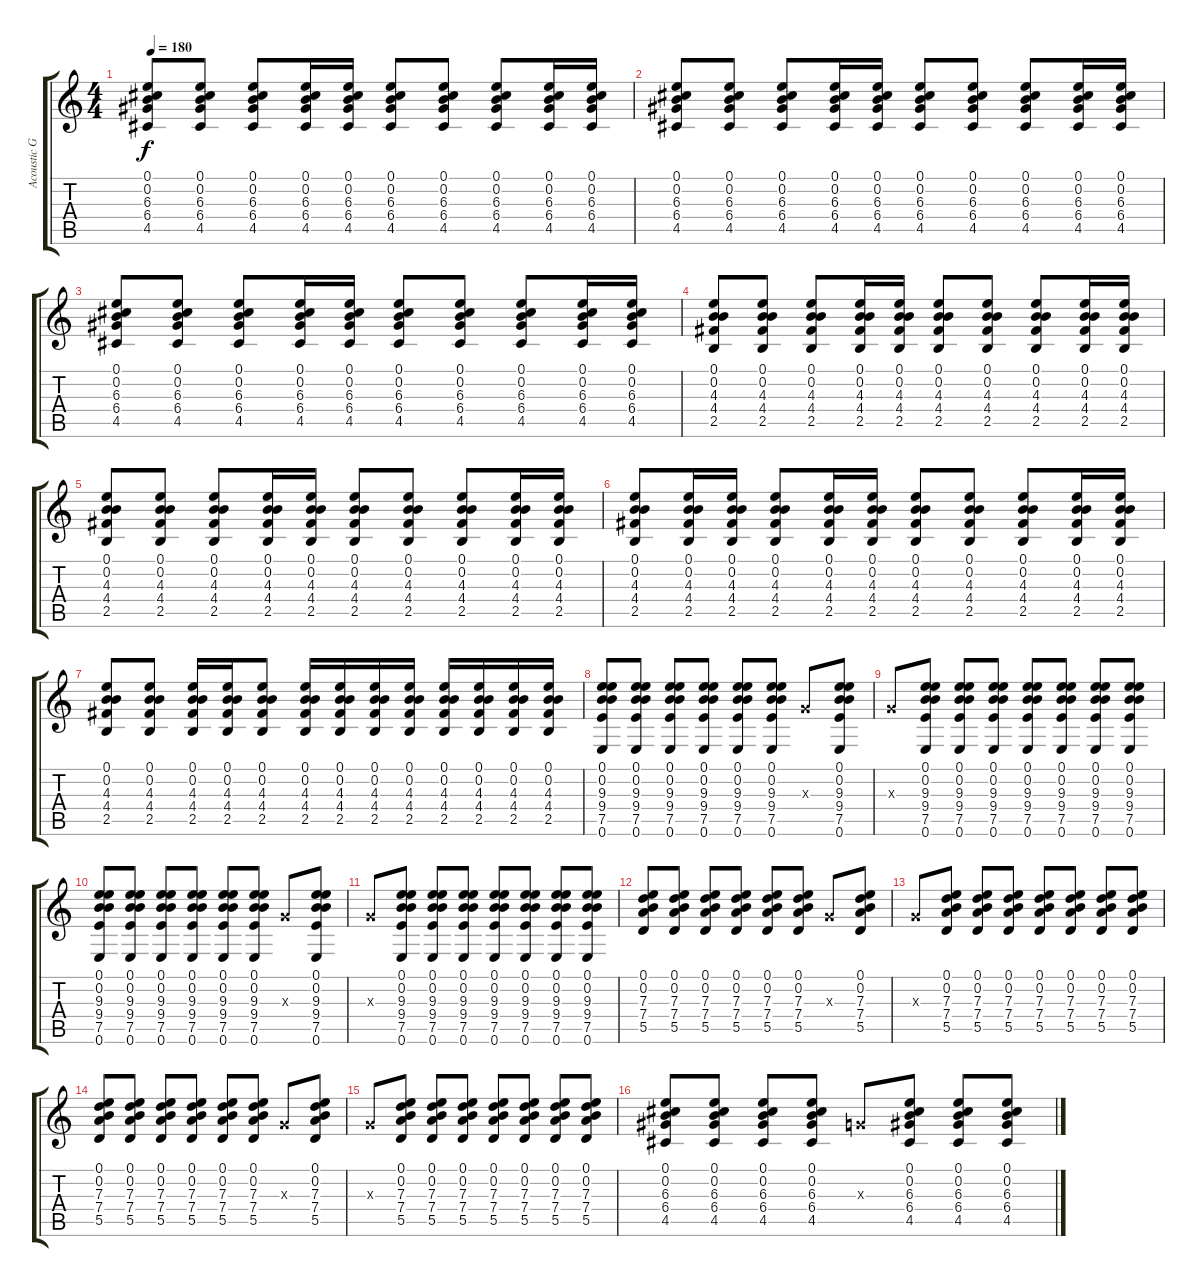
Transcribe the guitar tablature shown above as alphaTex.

\track ("Acoustic Guitar" "Acoustic G") {instrument acousticguitarsteel}
\staff {score tabs}
\tuning (E4 B3 G3 D3 A2 E2) {hide}
\ts (4 4)
\tempo 180
\clef g2
\ks c
(0.1 0.2 6.3 6.4 4.5).8{dy f} (0.1 0.2 6.3 6.4 4.5).8 (0.1 0.2 6.3 6.4 4.5).8 (0.1 0.2 6.3 6.4 4.5).16 (0.1 0.2 6.3 6.4 4.5).16 (0.1 0.2 6.3 6.4 4.5).8 (0.1 0.2 6.3 6.4 4.5).8 (0.1 0.2 6.3 6.4 4.5).8 (0.1 0.2 6.3 6.4 4.5).16 (0.1 0.2 6.3 6.4 4.5).16 |
(0.1 0.2 6.3 6.4 4.5).8 (0.1 0.2 6.3 6.4 4.5).8 (0.1 0.2 6.3 6.4 4.5).8 (0.1 0.2 6.3 6.4 4.5).16 (0.1 0.2 6.3 6.4 4.5).16 (0.1 0.2 6.3 6.4 4.5).8 (0.1 0.2 6.3 6.4 4.5).8 (0.1 0.2 6.3 6.4 4.5).8 (0.1 0.2 6.3 6.4 4.5).16 (0.1 0.2 6.3 6.4 4.5).16 |
(0.1 0.2 6.3 6.4 4.5).8 (0.1 0.2 6.3 6.4 4.5).8 (0.1 0.2 6.3 6.4 4.5).8 (0.1 0.2 6.3 6.4 4.5).16 (0.1 0.2 6.3 6.4 4.5).16 (0.1 0.2 6.3 6.4 4.5).8 (0.1 0.2 6.3 6.4 4.5).8 (0.1 0.2 6.3 6.4 4.5).8 (0.1 0.2 6.3 6.4 4.5).16 (0.1 0.2 6.3 6.4 4.5).16 |
(0.1 0.2 4.3 4.4 2.5).8 (0.1 0.2 4.3 4.4 2.5).8 (0.1 0.2 4.3 4.4 2.5).8 (0.1 0.2 4.3 4.4 2.5).16 (0.1 0.2 4.3 4.4 2.5).16 (0.1 0.2 4.3 4.4 2.5).8 (0.1 0.2 4.3 4.4 2.5).8 (0.1 0.2 4.3 4.4 2.5).8 (0.1 0.2 4.3 4.4 2.5).16 (0.1 0.2 4.3 4.4 2.5).16 |
(0.1 0.2 4.3 4.4 2.5).8 (0.1 0.2 4.3 4.4 2.5).8 (0.1 0.2 4.3 4.4 2.5).8 (0.1 0.2 4.3 4.4 2.5).16 (0.1 0.2 4.3 4.4 2.5).16 (0.1 0.2 4.3 4.4 2.5).8 (0.1 0.2 4.3 4.4 2.5).8 (0.1 0.2 4.3 4.4 2.5).8 (0.1 0.2 4.3 4.4 2.5).16 (0.1 0.2 4.3 4.4 2.5).16 |
(0.1 0.2 4.3 4.4 2.5).8 (0.1 0.2 4.3 4.4 2.5).16 (0.1 0.2 4.3 4.4 2.5).16 (0.1 0.2 4.3 4.4 2.5).8 (0.1 0.2 4.3 4.4 2.5).16 (0.1 0.2 4.3 4.4 2.5).16 (0.1 0.2 4.3 4.4 2.5).8 (0.1 0.2 4.3 4.4 2.5).8 (0.1 0.2 4.3 4.4 2.5).8 (0.1 0.2 4.3 4.4 2.5).16 (0.1 0.2 4.3 4.4 2.5).16 |
(0.1 0.2 4.3 4.4 2.5).8 (0.1 0.2 4.3 4.4 2.5).8 (0.1 0.2 4.3 4.4 2.5).16 (0.1 0.2 4.3 4.4 2.5).16 (0.1 0.2 4.3 4.4 2.5).8 (0.1 0.2 4.3 4.4 2.5).16 (0.1 0.2 4.3 4.4 2.5).16 (0.1 0.2 4.3 4.4 2.5).16 (0.1 0.2 4.3 4.4 2.5).16 (0.1 0.2 4.3 4.4 2.5).16 (0.1 0.2 4.3 4.4 2.5).16 (0.1 0.2 4.3 4.4 2.5).16 (0.1 0.2 4.3 4.4 2.5).16 |
(0.1 0.2 9.3 9.4 7.5 0.6).8 (0.1 0.2 9.3 9.4 7.5 0.6).8 (0.1 0.2 9.3 9.4 7.5 0.6).8 (0.1 0.2 9.3 9.4 7.5 0.6).8 (0.1 0.2 9.3 9.4 7.5 0.6).8 (0.1 0.2 9.3 9.4 7.5 0.6).8 0.3{x}.8 (0.1 0.2 9.3 9.4 7.5 0.6).8 |
0.3{x}.8 (0.1 0.2 9.3 9.4 7.5 0.6).8 (0.1 0.2 9.3 9.4 7.5 0.6).8 (0.1 0.2 9.3 9.4 7.5 0.6).8 (0.1 0.2 9.3 9.4 7.5 0.6).8 (0.1 0.2 9.3 9.4 7.5 0.6).8 (0.1 0.2 9.3 9.4 7.5 0.6).8 (0.1 0.2 9.3 9.4 7.5 0.6).8 |
(0.1 0.2 9.3 9.4 7.5 0.6).8 (0.1 0.2 9.3 9.4 7.5 0.6).8 (0.1 0.2 9.3 9.4 7.5 0.6).8 (0.1 0.2 9.3 9.4 7.5 0.6).8 (0.1 0.2 9.3 9.4 7.5 0.6).8 (0.1 0.2 9.3 9.4 7.5 0.6).8 0.3{x}.8 (0.1 0.2 9.3 9.4 7.5 0.6).8 |
0.3{x}.8 (0.1 0.2 9.3 9.4 7.5 0.6).8 (0.1 0.2 9.3 9.4 7.5 0.6).8 (0.1 0.2 9.3 9.4 7.5 0.6).8 (0.1 0.2 9.3 9.4 7.5 0.6).8 (0.1 0.2 9.3 9.4 7.5 0.6).8 (0.1 0.2 9.3 9.4 7.5 0.6).8 (0.1 0.2 9.3 9.4 7.5 0.6).8 |
(0.1 0.2 7.3 7.4 5.5).8 (0.1 0.2 7.3 7.4 5.5).8 (0.1 0.2 7.3 7.4 5.5).8 (0.1 0.2 7.3 7.4 5.5).8 (0.1 0.2 7.3 7.4 5.5).8 (0.1 0.2 7.3 7.4 5.5).8 0.3{x}.8 (0.1 0.2 7.3 7.4 5.5).8 |
0.3{x}.8 (0.1 0.2 7.3 7.4 5.5).8 (0.1 0.2 7.3 7.4 5.5).8 (0.1 0.2 7.3 7.4 5.5).8 (0.1 0.2 7.3 7.4 5.5).8 (0.1 0.2 7.3 7.4 5.5).8 (0.1 0.2 7.3 7.4 5.5).8 (0.1 0.2 7.3 7.4 5.5).8 |
(0.1 0.2 7.3 7.4 5.5).8 (0.1 0.2 7.3 7.4 5.5).8 (0.1 0.2 7.3 7.4 5.5).8 (0.1 0.2 7.3 7.4 5.5).8 (0.1 0.2 7.3 7.4 5.5).8 (0.1 0.2 7.3 7.4 5.5).8 0.3{x}.8 (0.1 0.2 7.3 7.4 5.5).8 |
0.3{x}.8 (0.1 0.2 7.3 7.4 5.5).8 (0.1 0.2 7.3 7.4 5.5).8 (0.1 0.2 7.3 7.4 5.5).8 (0.1 0.2 7.3 7.4 5.5).8 (0.1 0.2 7.3 7.4 5.5).8 (0.1 0.2 7.3 7.4 5.5).8 (0.1 0.2 7.3 7.4 5.5).8 |
(0.1 0.2 6.3 6.4 4.5).8 (0.1 0.2 6.3 6.4 4.5).8 (0.1 0.2 6.3 6.4 4.5).8 (0.1 0.2 6.3 6.4 4.5).8 0.3{x}.8 (0.1 0.2 6.3 6.4 4.5).8 (0.1 0.2 6.3 6.4 4.5).8 (0.1 0.2 6.3 6.4 4.5).8
